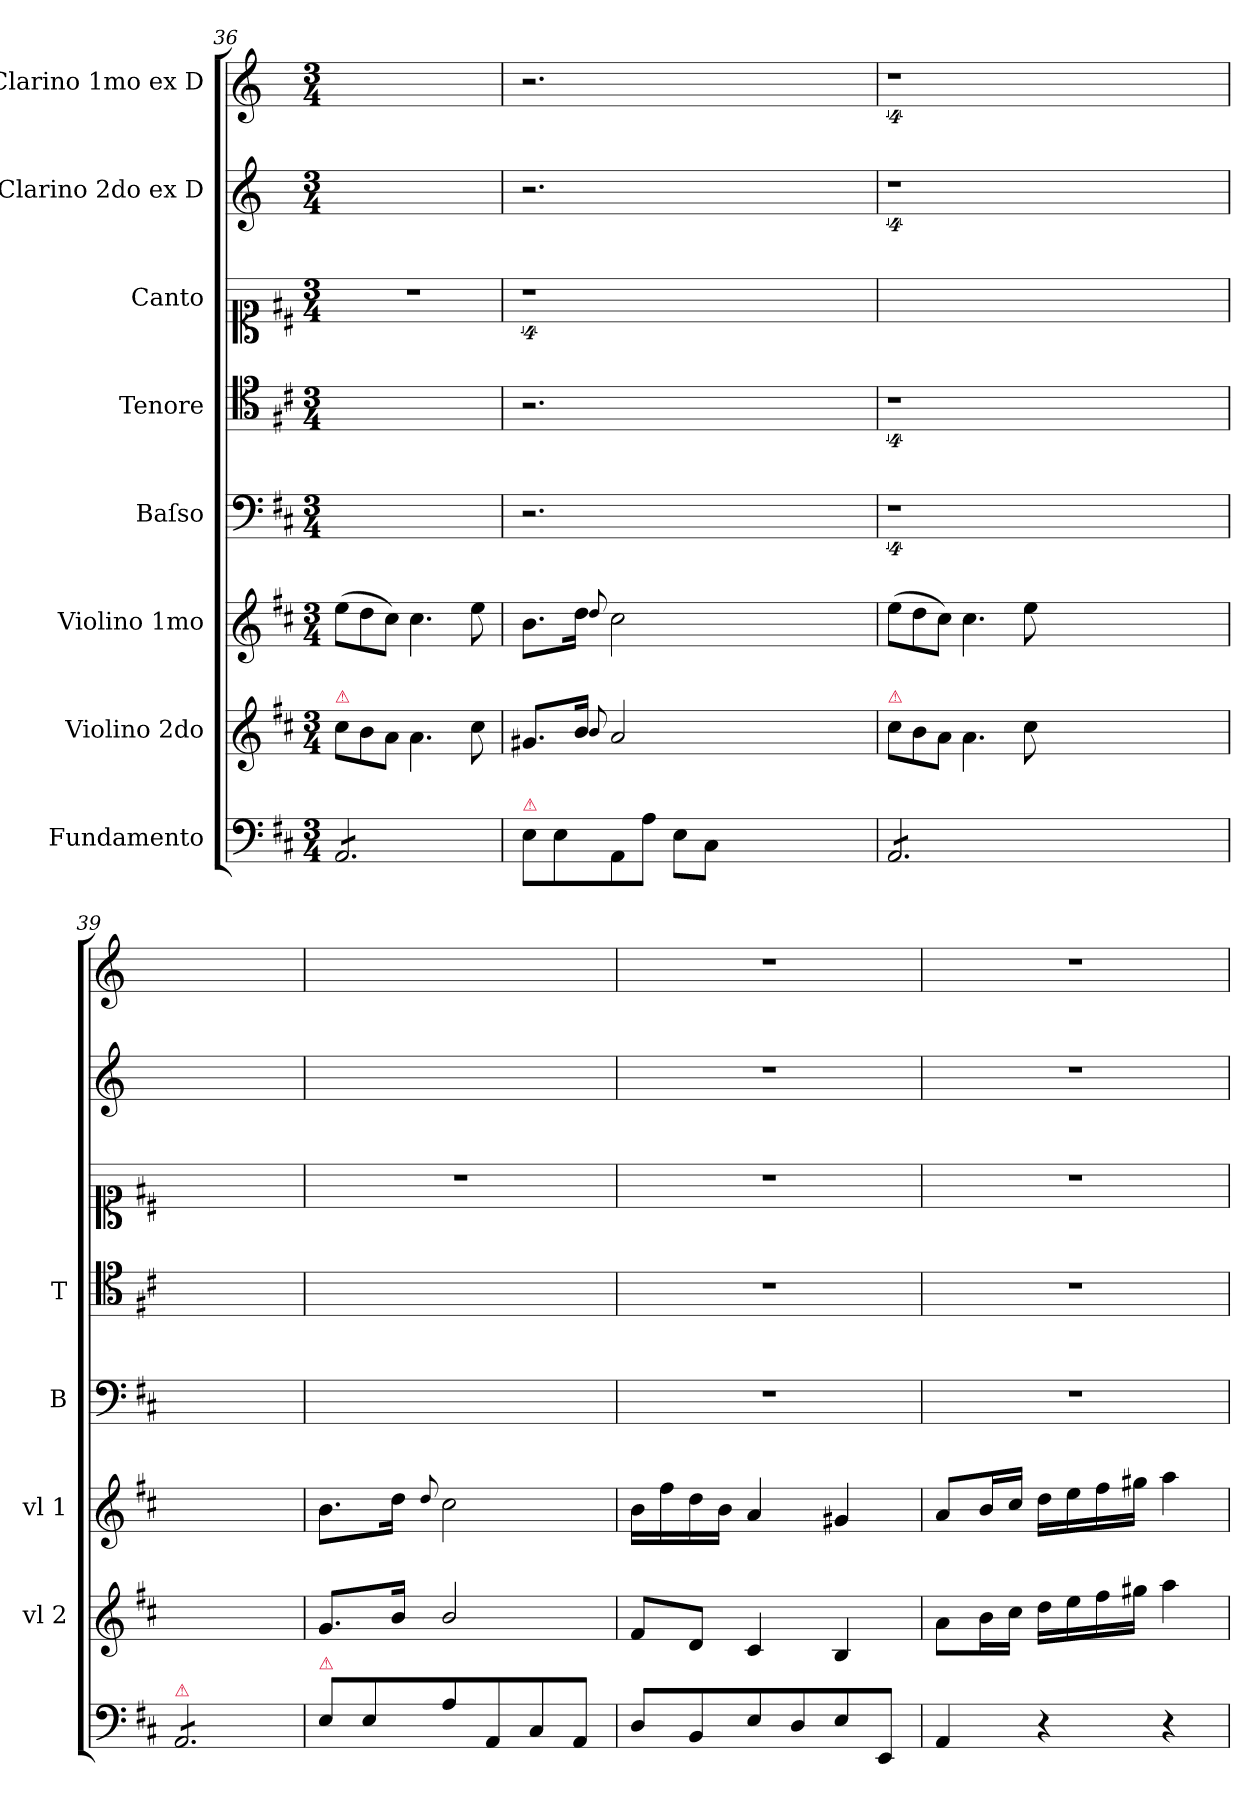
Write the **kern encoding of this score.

**kern	**kern	**kern	**kern	**kern	**kern	**kern	**kern
*part8	*part7	*part6	*part5	*part4	*part3	*part2	*part1
*staff8	*staff7	*staff6	*staff5	*staff4	*staff3	*staff2	*staff1
*I"Fundamento	*I"Violino 2do	*I"Violino 1mo	*I"Baſso	*I"Tenore	*I"Canto	*I"Clarino 2do ex D	*I"Clarino 1mo ex D
*	*I'vl 2	*I'vl 1	*I'B	*I'T	*	*	*
*clefF4	*clefG2	*clefG2	*clefF4	*clefC4	*clefC1	*clefG2	*clefG2
*	*	*	*	*	*	*ITrd-1c-2	*ITrd-1c-2
*k[f#c#]	*k[f#c#]	*k[f#c#]	*k[f#c#]	*k[f#c#]	*k[f#c#]	*k[f#c#]	*k[f#c#]
*M3/4	*M3/4	*M3/4	*M3/4	*M3/4	*M3/4	*M3/4	*M3/4
*	*Xtuplet	*Xtuplet	*	*	*	*	*
=36	=36	=36	=36	=36	=36	=36	=36
!	!LO:TX:a:color=crimson:t=⚠	!	!	!	!	!	!
*tremolo	*	*	*	*	*	*	*
8AA/L	12cc#\L	(12ee\L	2.ryy	2.ryy	2.r	2.ryy	2.ryy
.	12b\	12dd\	.	.	.	.	.
8AA/	.	.	.	.	.	.	.
.	12a\J	12cc#\J)	.	.	.	.	.
8AA/	4.a\	4.cc#\	.	.	.	.	.
8AA/	.	.	.	.	.	.	.
8AA/	.	.	.	.	.	.	.
8AA/J	8cc#\	8ee\	.	.	.	.	.
*Xtremolo	*	*	*	*	*	*	*
=37	=37	=37	=37	=37	=37	=37	=37
!LO:TX:a:color=crimson:t=⚠	!	!	!	!	!	!	!
8E\L	8.g#X/L	8.b\L	2.r	2.r	4%9r	2.r	2.r
8E\	.	.	.	.	.	.	.
.	16b/Jk	16dd\Jk	.	.	.	.	.
.	8qqb/	8qqdd/	.	.	.	.	.
8AA/	2a/	2cc#\	.	.	.	.	.
8A\J	.	.	.	.	.	.	.
8E\L	.	.	.	.	.	.	.
8C#\J	.	.	.	.	.	.	.
1.ryy	1.ryy	1.ryy	1.ryy	1.ryy	.	1.ryy	1.ryy
=38	=38	=38	=38	=38	=38	=38	=38
!	!LO:TX:a:color=crimson:t=⚠	!	!	!	!	!	!
*tremolo	*	*	*	*	*	*	*
8AA/L	12cc#\L	(12ee\L	4%9r	4%9r	0ryy	4%9r	4%9r
.	12b\	12dd\	.	.	.	.	.
8AA/	.	.	.	.	.	.	.
.	12a\J	12cc#\J)	.	.	.	.	.
8AA/	4.a\	4.cc#\	.	.	.	.	.
8AA/	.	.	.	.	.	.	.
8AA/	.	.	.	.	.	.	.
8AA/J	8cc#\	8ee\	.	.	.	.	.
1.ryy	1.ryy	1.ryy	.	.	.	.	.
.	.	.	.	.	4ryy	.	.
=39	=39	=39	=39	=39	=39	=39	=39
!LO:TX:a:color=crimson:t=⚠	!	!	!	!	!	!	!
8AA/L	2.ryy	2.ryy	2.ryy	2.ryy	2.ryy	2.ryy	2.ryy
8AA/	.	.	.	.	.	.	.
8AA/	.	.	.	.	.	.	.
8AA/	.	.	.	.	.	.	.
8AA/	.	.	.	.	.	.	.
8AA/J	.	.	.	.	.	.	.
*Xtremolo	*	*	*	*	*	*	*
=40	=40	=40	=40	=40	=40	=40	=40
!LO:TX:a:color=crimson:t=⚠	!	!	!	!	!	!	!
8E\L	8.g/L	8.b\L	2.ryy	2.ryy	2.r	2.ryy	2.ryy
8E\	.	.	.	.	.	.	.
.	16b/Jk	16dd\Jk	.	.	.	.	.
.	.	8qqdd/	.	.	.	.	.
8A\	2b/	2cc#\	.	.	.	.	.
8AA/	.	.	.	.	.	.	.
8C#/	.	.	.	.	.	.	.
8AA/J	.	.	.	.	.	.	.
=41	=41	=41	=41	=41	=41	=41	=41
8D/L	8f#/L	16b\LL	2.r	2.r	2.r	2.r	2.r
.	.	16ff#\	.	.	.	.	.
8BB/	8d/J	16dd\	.	.	.	.	.
.	.	16b\JJ	.	.	.	.	.
8E/	4c#/	4a/	.	.	.	.	.
8D/	.	.	.	.	.	.	.
8E/	4B/	4g#X/	.	.	.	.	.
8EE/J	.	.	.	.	.	.	.
=42	=42	=42	=42	=42	=42	=42	=42
4AA/	8a\L	8a/L	2.r	2.r	2.r	2.r	2.r
.	16b\L	16b/L	.	.	.	.	.
.	16cc#\JJ	16cc#/JJ	.	.	.	.	.
4r	16dd\LL	16dd\LL	.	.	.	.	.
.	16ee\	16ee\	.	.	.	.	.
.	16ff#\	16ff#\	.	.	.	.	.
.	16gg#X\JJ	16gg#X\JJ	.	.	.	.	.
4r	4aa\	4aa\	.	.	.	.	.
=	=	=	=	=	=	=	=
*-	*-	*-	*-	*-	*-	*-	*-
